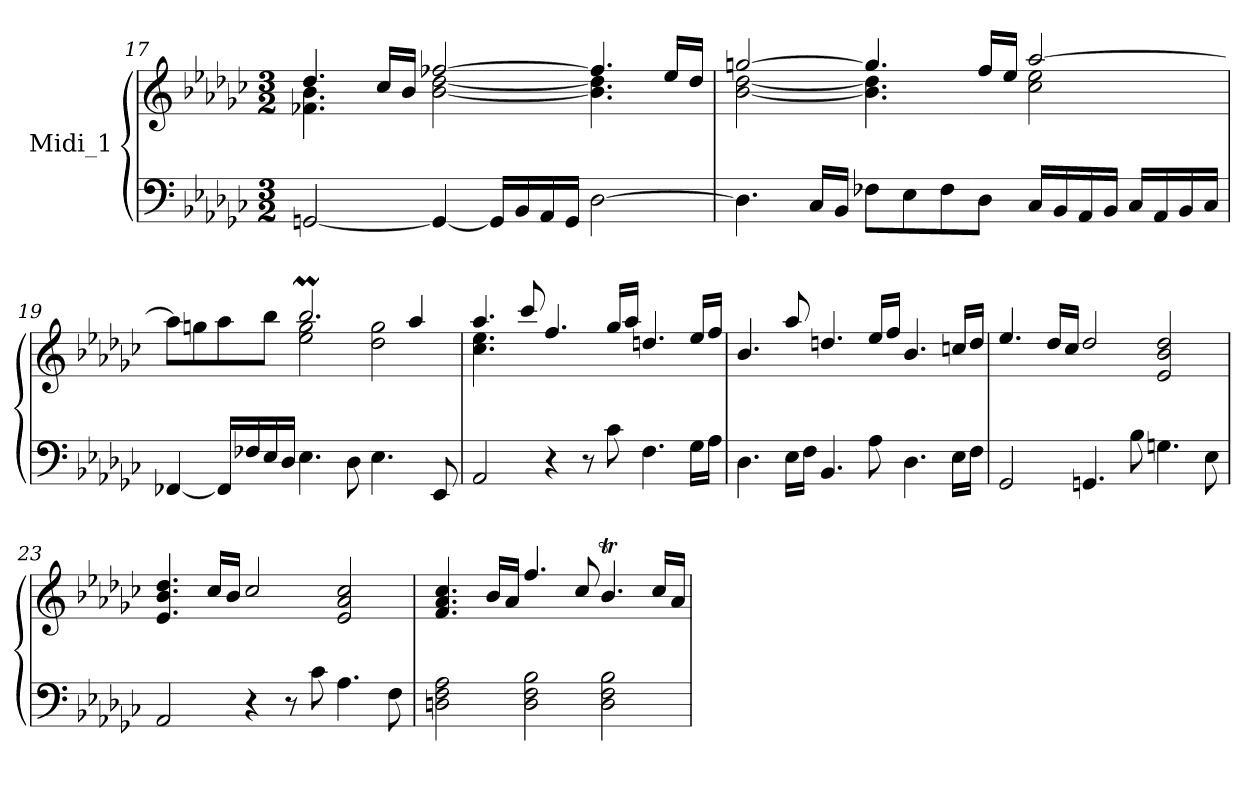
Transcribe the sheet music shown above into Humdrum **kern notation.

**kern	**kern
*part1	*part1
*staff2	*staff1
*I"Midi_1	*
*clefF4	*clefG2
*k[b-e-a-d-g-c-]	*k[b-e-a-d-g-c-]
*G-:	*G-:
*M3/2	*M3/2
=17	=17
*	*^
[2GGn/	4.dd-/	4.f-X\ 4.b-\
.	16cc-/LL	8ryy
.	16b-/JJ	.
4GG/_	[2ff-X/	[2b-\ [2dd-\
16GG/LL]	.	.
16BB-/	.	.
16AA-/	.	.
16GG/JJ	.	.
[2D-\	4.ff-/]	4.b-\] 4.dd-\]
.	16ee-/LL	8ryy
.	16dd-/JJ	.
!!LO:LB:g=z	!!
=18	=18	=18
4.D-\]	[2ggn/	[2b-\ [2dd-\
16C-/LL	.	.
16BB-/JJ	.	.
8F-X\L	4.gg/]	4.b-\] 4.dd-\]
8E-\	.	.
8F-\	.	.
8D-\J	16ff/LL	8ryy
.	16ee-/JJ	.
16C-/LL	[2aa-/	2cc-\ 2ee-\
16BB-/	.	.
16AA-/	.	.
16BB-/JJ	.	.
16C-/LL	.	.
16AA-/	.	.
16BB-/	.	.
16C-/JJ	.	.
=19	=19	=19
[4FF-X/	8aa-\L]	2ryy
.	8ggn\	.
16FF-/LL]	8aa-\	.
16F-X/	.	.
16E-/	8bb-\J	.
16D-/JJ	.	.
4.E-\	2.bb-m/	2ee-\ 2gg\
8D-\	.	.
4.E-\	.	2dd-\ 2gg\
.	4aa-/	.
8EE-/	.	.
!!LO:LB:g=z	!!
=20	=20	=20
2AA-/	4.aa-/	4.cc-\ 4.ee-\
.	8ccc-/	8ryy
4r	4.ff/	2ryy
8r	.	.
8c-\	16gg-/LL	.
.	16aa-/JJ	.
4.F\	4.ddn/	2ryy
16G-\LL	16ee-/LL	.
16A-\JJ	16ff/JJ	.
=21	=21	=21
4.D-\	4.b-/	1.ryy
16E-\LL	8aa-/	.
16F\JJ	.	.
4.BB-/	4.ddn/	.
8A-\	16ee-/LL	.
.	16ff/JJ	.
4.D-\	4.b-/	.
16E-\LL	16ccn/LL	.
16F\JJ	16dd/JJ	.
=22	=22	=22
2GG-/	4.ee-/	1.ryy
.	16dd-/LL	.
.	16cc-/JJ	.
4.GGn/	2dd-/	.
8B-\	.	.
4.Gn\	2e-/ 2b-/ 2dd-/	.
8E-\	.	.
!!LO:LB:g=z	!!
=23	=23	=23
2AA-/	4.e-/ 4.b-/ 4.dd-/	1.ryy
.	16cc-/LL	.
.	16b-/JJ	.
4r	2cc-/	.
8r	.	.
8c-\	.	.
4.A-\	2e-/ 2a-/ 2cc-/	.
8F\	.	.
=24	=24	=24
2Dn\ 2F\ 2A-\	4.f/ 4.a-/ 4.cc-/	1.ryy
.	16b-/LL	.
.	16a-/JJ	.
2D\ 2F\ 2B-\	4.ff/	.
.	8cc-/	.
2D\ 2F\ 2B-\	4.b-t/	.
.	16cc-/LL	.
.	16a-/JJ	.
*	*v	*v
=	=
*-	*-
